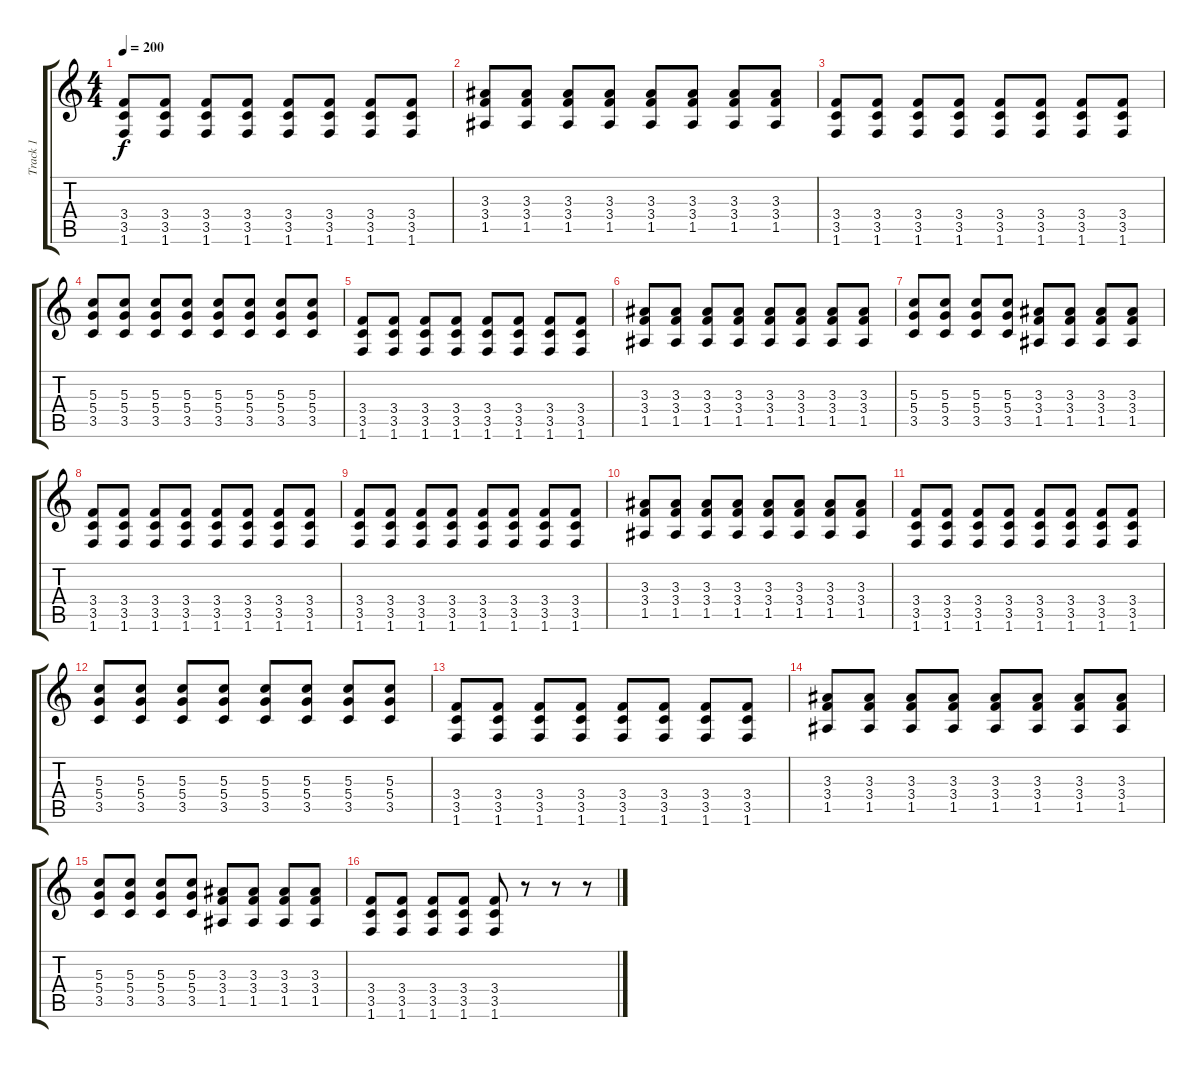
\track ("Track 1" "Track 1") {instrument distortionguitar}
\staff {score tabs}
\tuning (E4 B3 G3 D3 A2 E2) {hide}
\ts (4 4)
\tempo 200
\clef g2
\ks c
(3.4 3.5 1.6).8{dy f balance 8 instrument distortionguitar} (3.4 3.5 1.6).8 (3.4 3.5 1.6).8 (3.4 3.5 1.6).8 (3.4 3.5 1.6).8 (3.4 3.5 1.6).8 (3.4 3.5 1.6).8 (3.4 3.5 1.6).8 |
(3.3 3.4 1.5).8 (3.3 3.4 1.5).8 (3.3 3.4 1.5).8 (3.3 3.4 1.5).8 (3.3 3.4 1.5).8 (3.3 3.4 1.5).8 (3.3 3.4 1.5).8 (3.3 3.4 1.5).8 |
(3.4 3.5 1.6).8 (3.4 3.5 1.6).8 (3.4 3.5 1.6).8 (3.4 3.5 1.6).8 (3.4 3.5 1.6).8 (3.4 3.5 1.6).8 (3.4 3.5 1.6).8 (3.4 3.5 1.6).8 |
(5.3 5.4 3.5).8 (5.3 5.4 3.5).8 (5.3 5.4 3.5).8 (5.3 5.4 3.5).8 (5.3 5.4 3.5).8 (5.3 5.4 3.5).8 (5.3 5.4 3.5).8 (5.3 5.4 3.5).8 |
(3.4 3.5 1.6).8 (3.4 3.5 1.6).8 (3.4 3.5 1.6).8 (3.4 3.5 1.6).8 (3.4 3.5 1.6).8 (3.4 3.5 1.6).8 (3.4 3.5 1.6).8 (3.4 3.5 1.6).8 |
(3.3 3.4 1.5).8 (3.3 3.4 1.5).8 (3.3 3.4 1.5).8 (3.3 3.4 1.5).8 (3.3 3.4 1.5).8 (3.3 3.4 1.5).8 (3.3 3.4 1.5).8 (3.3 3.4 1.5).8 |
(5.3 5.4 3.5).8 (5.3 5.4 3.5).8 (5.3 5.4 3.5).8 (5.3 5.4 3.5).8 (3.3 3.4 1.5).8 (3.3 3.4 1.5).8 (3.3 3.4 1.5).8 (3.3 3.4 1.5).8 |
(3.4 3.5 1.6).8 (3.4 3.5 1.6).8 (3.4 3.5 1.6).8 (3.4 3.5 1.6).8 (3.4 3.5 1.6).8 (3.4 3.5 1.6).8 (3.4 3.5 1.6).8 (3.4 3.5 1.6).8 |
(3.4 3.5 1.6).8{balance 8 instrument distortionguitar} (3.4 3.5 1.6).8 (3.4 3.5 1.6).8 (3.4 3.5 1.6).8 (3.4 3.5 1.6).8 (3.4 3.5 1.6).8 (3.4 3.5 1.6).8 (3.4 3.5 1.6).8 |
(3.3 3.4 1.5).8 (3.3 3.4 1.5).8 (3.3 3.4 1.5).8 (3.3 3.4 1.5).8 (3.3 3.4 1.5).8 (3.3 3.4 1.5).8 (3.3 3.4 1.5).8 (3.3 3.4 1.5).8 |
(3.4 3.5 1.6).8 (3.4 3.5 1.6).8 (3.4 3.5 1.6).8 (3.4 3.5 1.6).8 (3.4 3.5 1.6).8 (3.4 3.5 1.6).8 (3.4 3.5 1.6).8 (3.4 3.5 1.6).8 |
(5.3 5.4 3.5).8 (5.3 5.4 3.5).8 (5.3 5.4 3.5).8 (5.3 5.4 3.5).8 (5.3 5.4 3.5).8 (5.3 5.4 3.5).8 (5.3 5.4 3.5).8 (5.3 5.4 3.5).8 |
(3.4 3.5 1.6).8 (3.4 3.5 1.6).8 (3.4 3.5 1.6).8 (3.4 3.5 1.6).8 (3.4 3.5 1.6).8 (3.4 3.5 1.6).8 (3.4 3.5 1.6).8 (3.4 3.5 1.6).8 |
(3.3 3.4 1.5).8 (3.3 3.4 1.5).8 (3.3 3.4 1.5).8 (3.3 3.4 1.5).8 (3.3 3.4 1.5).8 (3.3 3.4 1.5).8 (3.3 3.4 1.5).8 (3.3 3.4 1.5).8 |
(5.3 5.4 3.5).8 (5.3 5.4 3.5).8 (5.3 5.4 3.5).8 (5.3 5.4 3.5).8 (3.3 3.4 1.5).8 (3.3 3.4 1.5).8 (3.3 3.4 1.5).8 (3.3 3.4 1.5).8 |
(3.4 3.5 1.6).8 (3.4 3.5 1.6).8 (3.4 3.5 1.6).8 (3.4 3.5 1.6).8 (3.4 3.5 1.6).8 r.8 r.8 r.8
